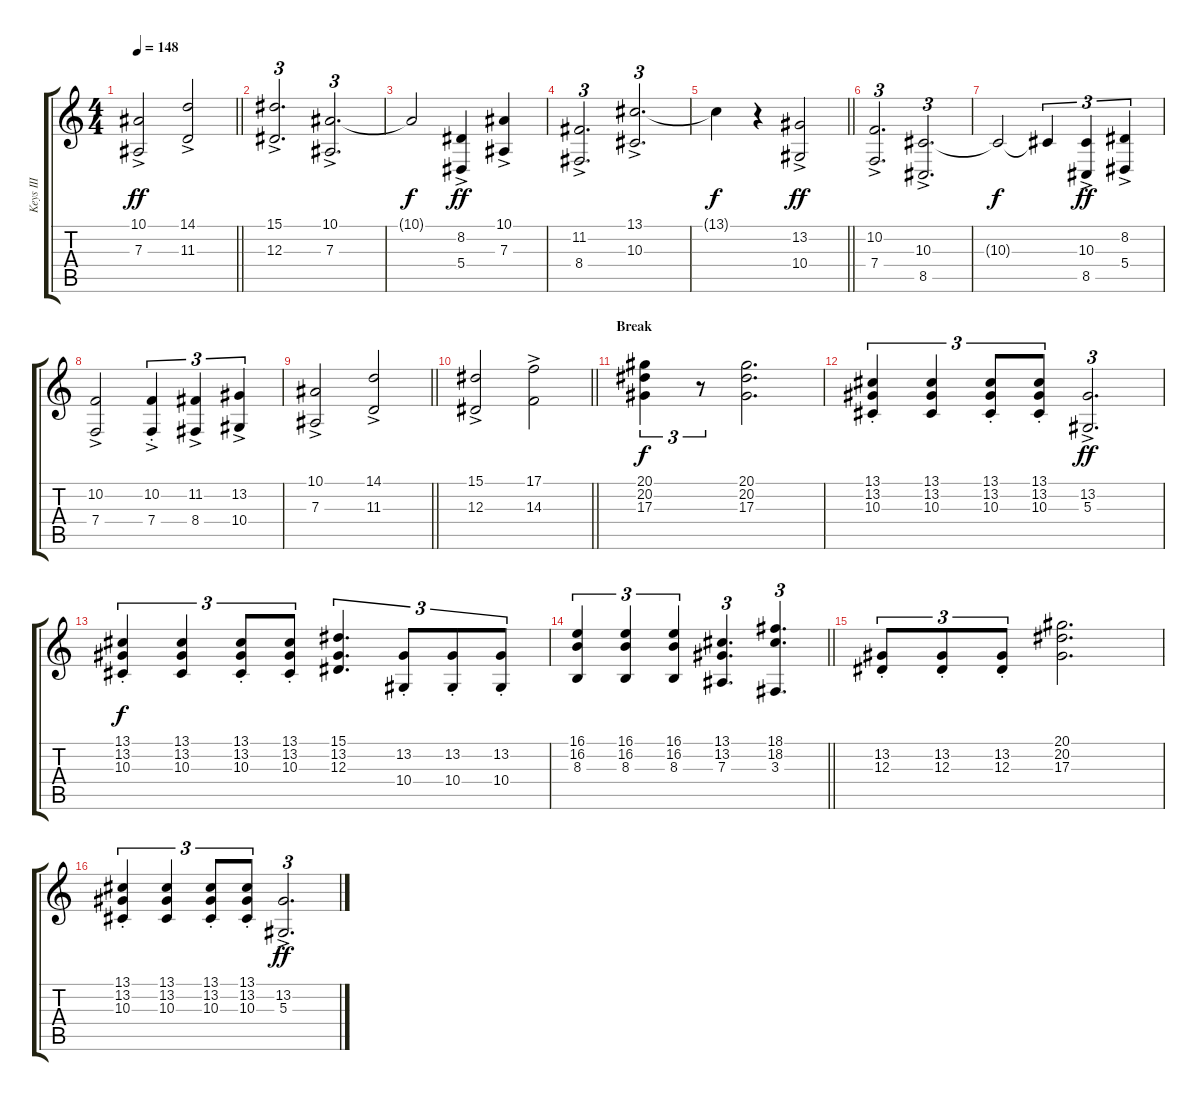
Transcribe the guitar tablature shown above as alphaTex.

\track ("Keys III" "Keys III") {instrument brasssection}
\staff {score tabs}
\tuning (C4 G3 Eb3 Bb2 F2 C2) {hide}
\ts (4 4)
\tempo 148
\clef g2
\barLineRight lightlight
\ks c
(10.1{ac} 7.3{ac}).2{dy ff} (14.1{ac} 11.3{ac}).2 |
\section ("" "")
(15.1{ac} 12.3{ac}).2{d tu (3 2)} (10.1{ac} 7.3{ac}).2{d tu (3 2)} |
10.1{t}.2{dy f} (8.2{ac} 5.4{ac}).4{dy ff} (10.1{ac} 7.3{ac}).4 |
(11.2{ac} 8.4{ac}).2{d tu (3 2)} (13.1{ac} 10.3{ac}).2{d tu (3 2)} |
\barLineRight lightlight
13.1{t}.4{dy f} r.4 (13.2{ac} 10.4{ac}).2{dy ff} |
\section ("" "")
(10.2{ac} 7.4{ac}).2{d tu (3 2)} (10.3{ac} 8.5{ac}).2{d tu (3 2)} |
10.3{t}.2{dy f} 10.3{t}.4{tu (3 2)} (10.3{ac} 8.5{ac}).4{tu (3 2) dy ff} (8.2{ac} 5.4{ac}).4{tu (3 2)} |
(10.2{ac} 7.4{ac}).2 (10.2{ac st} 7.4{ac st}).4{tu (3 2)} (11.2{ac} 8.4{ac}).4{tu (3 2)} (13.2{ac} 10.4{ac}).4{tu (3 2)} |
\barLineRight lightlight
(10.1{ac} 7.3{ac}).2 (14.1{ac} 11.3{ac}).2 |
\section ("" "")
\barLineRight lightlight
(15.1{ac} 12.3{ac}).2 (17.1{ac} 14.3{ac}).2 |
\section ("" "Break")
(20.1 20.2 17.3).4{tu (3 2) dy f} r.8{tu (3 2)} (20.1 20.2 17.3).2{d} |
(13.1{st} 13.2{st} 10.3).4{tu (3 2)} (13.1 13.2 10.3).4{tu (3 2)} (13.1{st} 13.2{st} 10.3).8{tu (3 2)} (13.1{st} 13.2{st} 10.3).8{tu (3 2)} (13.2{ac} 5.3{ac}).2{d tu (3 2) dy ff} |
(13.1{st} 13.2{st} 10.3{st}).4{tu (3 2) dy f} (13.1 13.2 10.3).4{tu (3 2)} (13.1{st} 13.2{st} 10.3).8{tu (3 2)} (13.1{st} 13.2{st} 10.3).8{tu (3 2)} (15.1 13.2 12.3).4{d tu (3 2)} (13.2{st} 10.4{st}).8{tu (3 2)} (13.2{st} 10.4{st}).8{tu (3 2)} (13.2{st} 10.4{st}).8{tu (3 2)} |
\barLineRight lightlight
(16.1 16.2 8.3).4{tu (3 2)} (16.1 16.2 8.3).4{tu (3 2)} (16.1 16.2 8.3).4{tu (3 2)} (13.1 13.2 7.3).4{d tu (3 2)} (18.1 18.2 3.3).4{d tu (3 2)} |
\section ("" "")
(13.2{st} 12.3{st}).8{tu (3 2)} (13.2{st} 12.3{st}).8{tu (3 2)} (13.2{st} 12.3{st}).8{tu (3 2)} (20.1 20.2 17.3).2{d} |
(13.1{st} 13.2{st} 10.3).4{tu (3 2)} (13.1 13.2 10.3).4{tu (3 2)} (13.1{st} 13.2{st} 10.3).8{tu (3 2)} (13.1{st} 13.2{st} 10.3).8{tu (3 2)} (13.2{ac} 5.3{ac}).2{d tu (3 2) dy ff}
